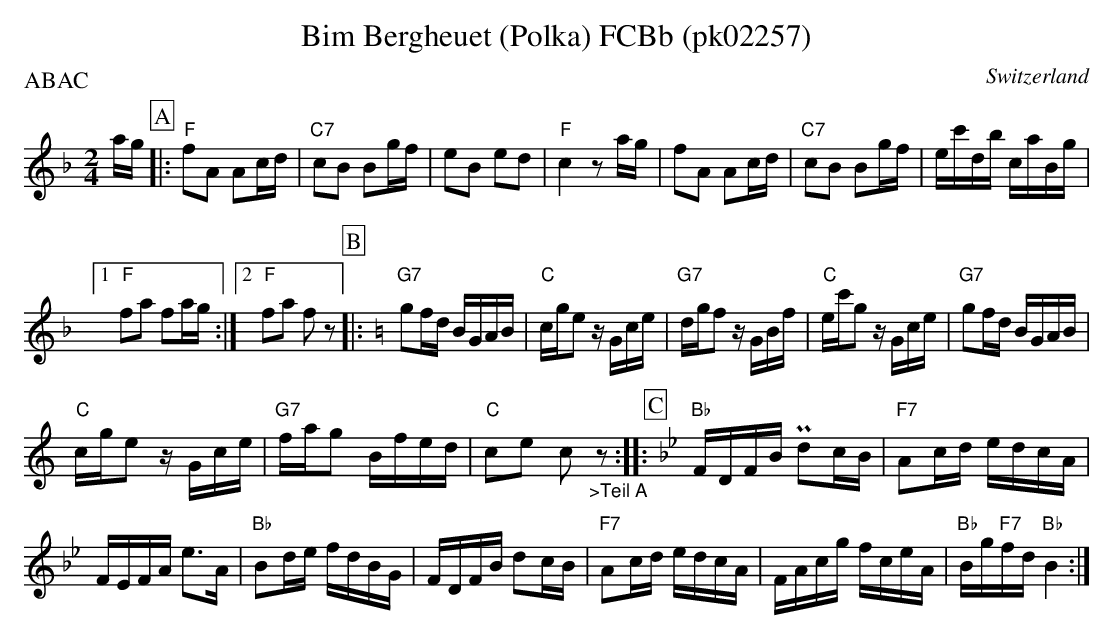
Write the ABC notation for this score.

X:1
T:Bim Bergheuet (Polka) FCBb (pk02257)
O:Switzerland
P:ABAC
M:2/4
L:1/16
K:F major
ag [P:A] |: "F"f2A2 A2cd | "C7"c2B2 B2gf | e2B2 e2d2 | "F"c4z2ag | f2A2 A2cd | "C7"c2B2 B2gf | ec'db caBg |1
"F"f2a2 f2ag :|2 "F"f2a2 f2 z2 [P:B] |: [K:C ] "G7"g2fd BGAB | "C"cge2 zGce | "G7"dgf2 zGBf |  "C"ec'g2 zGce |  "G7"g2fd BGAB |
"C"cge2 zGce | "G7"fag2 Bfed | "C"c2e2 c2"_>Teil A"z2 :: [P:C] [K:Bb] "Bb"FDFB Pd2cB | "F7"A2cd edcA |
FEFA e3A | "Bb"B2de fdBG | FDFB d2cB | "F7"A2cd edcA | FAcg fceA | "Bb"Bg"F7"fd "Bb"B4 :|
